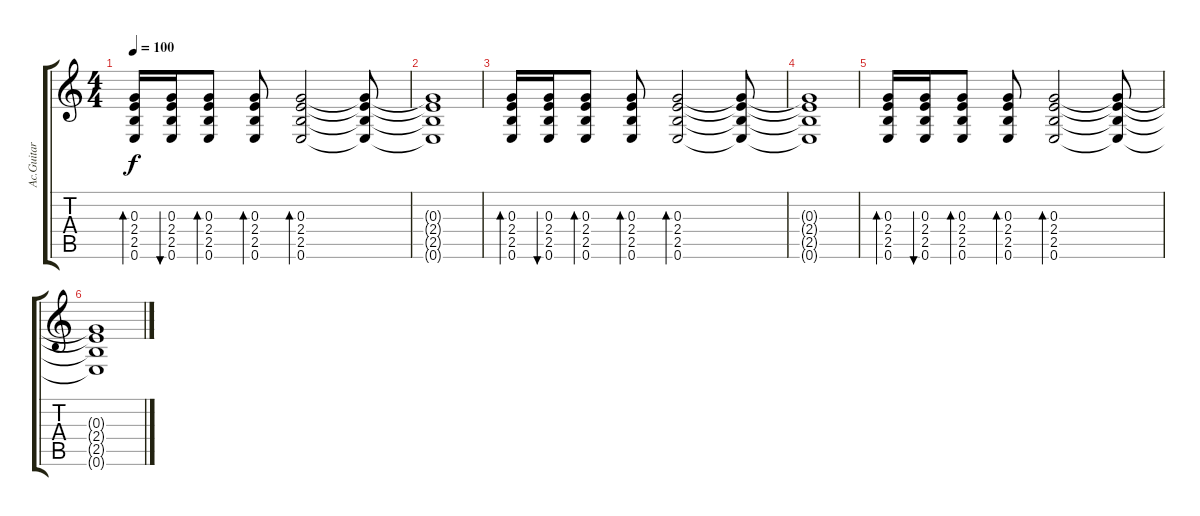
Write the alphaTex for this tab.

\track ("Ac.Guitar" "Ac.Guitar") {instrument acousticguitarsteel}
\staff {score tabs}
\tuning (E4 B3 G3 D3 A2 E2) {hide}
\ts (4 4)
\tempo 100
\clef g2
\ks c
(0.3 2.4 2.5 0.6).16{bd 30 dy f} (0.3 2.4 2.5 0.6).16{bu 30} (0.3 2.4 2.5 0.6).8{bd 30} (0.3 2.4 2.5 0.6).8{bd 30} (0.3 2.4 2.5 0.6).2{bd 30} (0.3{t} 2.4{t} 2.5{t} 0.6{t}).8 |
(0.3{t} 2.4{t} 2.5{t} 0.6{t}).1 |
(0.3 2.4 2.5 0.6).16{bd 30} (0.3 2.4 2.5 0.6).16{bu 30} (0.3 2.4 2.5 0.6).8{bd 30} (0.3 2.4 2.5 0.6).8{bd 30} (0.3 2.4 2.5 0.6).2{bd 30} (0.3{t} 2.4{t} 2.5{t} 0.6{t}).8 |
(0.3{t} 2.4{t} 2.5{t} 0.6{t}).1 |
(0.3 2.4 2.5 0.6).16{bd 30} (0.3 2.4 2.5 0.6).16{bu 30} (0.3 2.4 2.5 0.6).8{bd 30} (0.3 2.4 2.5 0.6).8{bd 30} (0.3 2.4 2.5 0.6).2{bd 30} (0.3{t} 2.4{t} 2.5{t} 0.6{t}).8 |
(0.3{t} 2.4{t} 2.5{t} 0.6{t}).1
